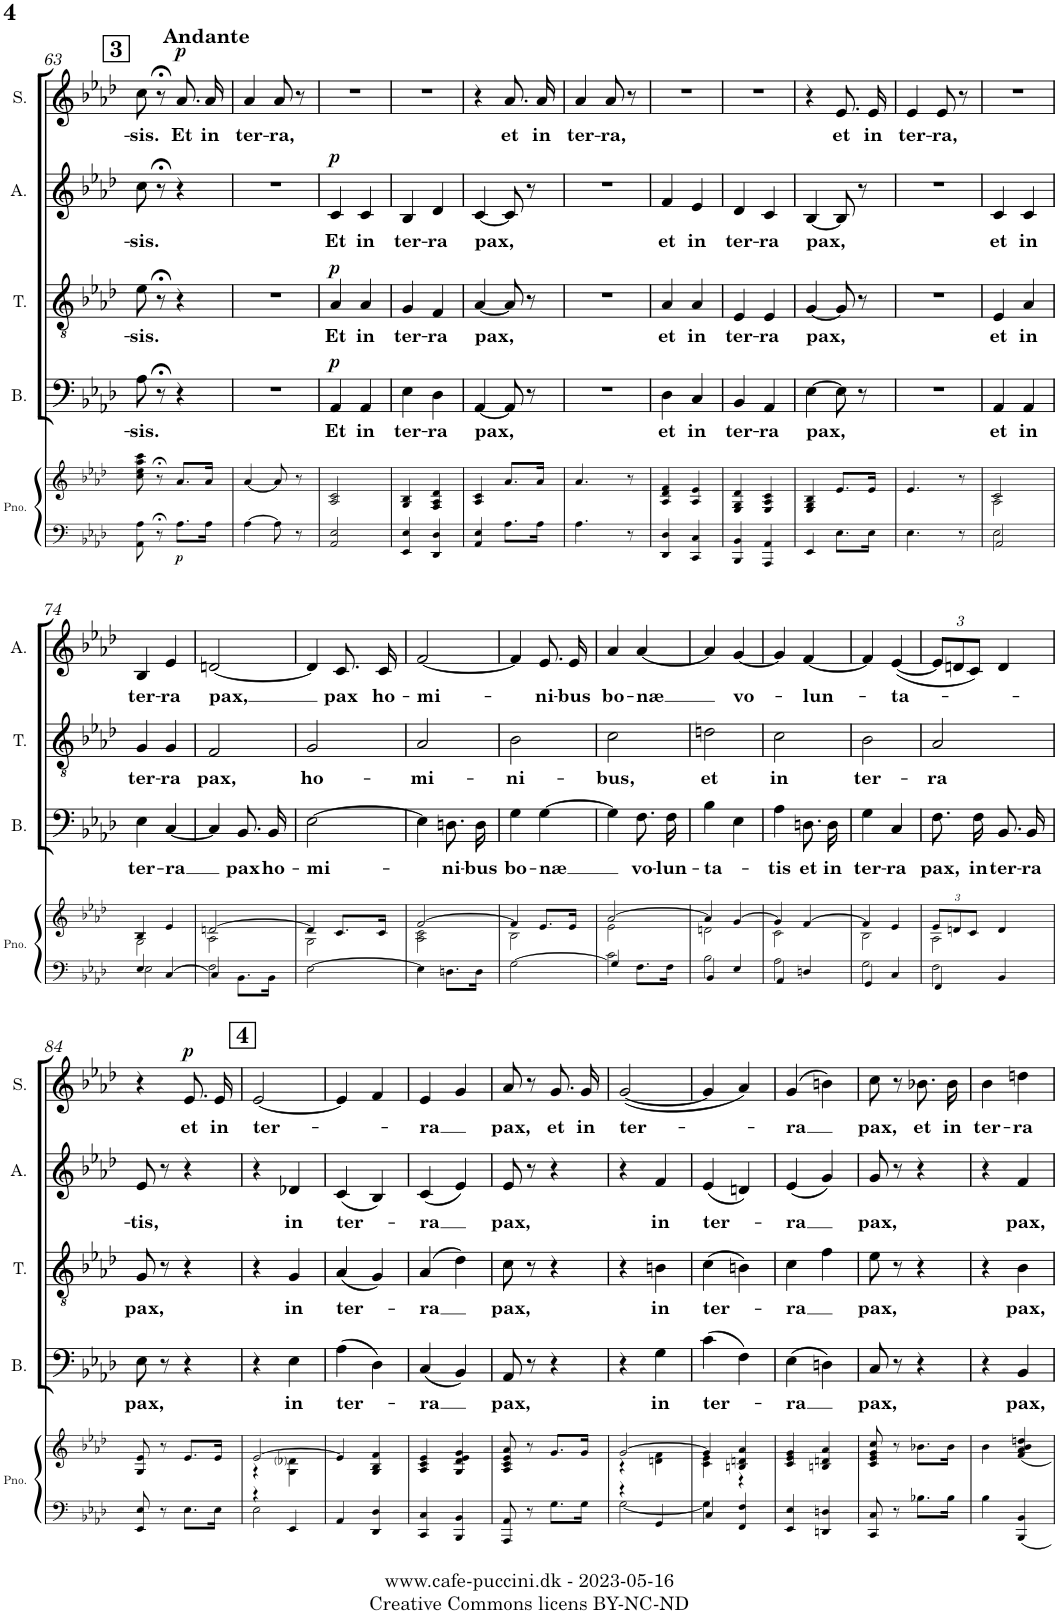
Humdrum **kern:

**kern	**kern	**dynam	**kern	**text	**dynam	**kern	**text	**dynam	**kern	**text	**dynam	**kern	**text	**dynam
*part5	*part5	*part5	*part4	*part4	*part4	*part3	*part3	*part3	*part2	*part2	*part2	*part1	*part1	*part1
*staff6	*staff5	*staff5/6	*staff4	*staff4	*staff4	*staff3	*staff3	*staff3	*staff2	*staff2	*staff2	*staff1	*staff1	*staff1
*I"Piano	*	*	*I"Bass	*	*	*I"Tenor	*	*	*I"Alto	*	*	*I"Soprano	*	*
*I'Pno.	*	*	*I'B.	*	*	*I'T.	*	*	*I'A.	*	*	*I'S.	*	*
!!LO:PB:g=z
*clefF4	*clefG2	*	*clefF4	*	*	*clefGv2	*	*	*clefG2	*	*	*clefG2	*	*
*k[b-e-a-d-]	*k[b-e-a-d-]	*	*k[b-e-a-d-]	*	*	*k[b-e-a-d-]	*	*	*k[b-e-a-d-]	*	*	*k[b-e-a-d-]	*	*
*M2/4	*M2/4	*	*M2/4	*	*	*M2/4	*	*	*M2/4	*	*	*M2/4	*	*
=63	=63	=63	=63	=63	=63	=63	=63	=63	=63	=63	=63	=63	=63	=63
!	!	!	!	!LO:LY:b	!	!	!LO:LY:b	!	!	!LO:LY:b	!	!	!LO:LY:b	!
8AA-\ 8A-\	8cc\ 8ee-\ 8aa-\ 8ccc\	.	8A-\	-sis.	.	8e-\	-sis.	.	8cc\	-sis.	.	8cc\	-sis.	.
8r;<	8r;<	.	8r;<	.	.	8r;<	.	.	8r;<	.	.	8r;<	.	.
!	!	!LO:DY:b=2	!	!	!	!	!	!	!	!	!	!	!LO:LY:b	!LO:DY:a
8.A-\L	8.a-/L	p	4r	.	.	4r	.	.	4r	.	.	8.a-/L	Et	p
!	!	!	!	!	!	!	!	!	!	!	!	!	!LO:LY:b	!
16A-\Jk	16a-/Jk	.	.	.	.	.	.	.	.	.	.	16a-/Jk	in	.
=64	=64	=64	=64	=64	=64	=64	=64	=64	=64	=64	=64	=64	=64	=64
!	!	!	!	!	!	!	!	!	!	!	!	!	!LO:LY:b	!
[4A-\	[4a-/	.	2r	.	.	2r	.	.	2r	.	.	4a-/	ter-	.
!	!	!	!	!	!	!	!	!	!	!	!	!	!LO:LY:b	!
8A-\]	8a-/]	.	.	.	.	.	.	.	.	.	.	8a-/	-ra,	.
8r	8r	.	.	.	.	.	.	.	.	.	.	8r	.	.
=65	=65	=65	=65	=65	=65	=65	=65	=65	=65	=65	=65	=65	=65	=65
!	!	!	!	!LO:LY:b	!LO:DY:a	!	!LO:LY:b	!LO:DY:a	!	!LO:LY:b	!LO:DY:a	!	!	!
2AA-/ 2E-/	2A-/ 2c/	.	4AA-/	Et	p	4A-/	Et	p	4c/	Et	p	2r	.	.
!	!	!	!	!LO:LY:b	!	!	!LO:LY:b	!	!	!LO:LY:b	!	!	!	!
.	.	.	4AA-/	in	.	4A-/	in	.	4c/	in	.	.	.	.
=66	=66	=66	=66	=66	=66	=66	=66	=66	=66	=66	=66	=66	=66	=66
!	!	!	!	!LO:LY:b	!	!	!LO:LY:b	!	!	!LO:LY:b	!	!	!	!
4EE-/ 4E-/	4G/ 4B-/	.	4E-\	ter-	.	4G/	ter-	.	4B-/	ter-	.	2r	.	.
!	!	!	!	!LO:LY:b	!	!	!LO:LY:b	!	!	!LO:LY:b	!	!	!	!
4DD-/ 4D-/	4F/ 4A-/ 4d-/	.	4D-\	-ra	.	4F/	-ra	.	4d-/	-ra	.	.	.	.
=67	=67	=67	=67	=67	=67	=67	=67	=67	=67	=67	=67	=67	=67	=67
!	!	!	!	!LO:LY:b	!	!	!LO:LY:b	!	!	!LO:LY:b	!	!	!	!
4AA-/ 4E-/	4A-/ 4c/	.	[4AA-/	pax,	.	[4A-/	pax,	.	[4c/	pax,	.	4r	.	.
!	!	!	!	!	!	!	!	!	!	!	!	!	!LO:LY:b	!
8.A-\L	8.a-/L	.	8AA-/]	.	.	8A-/]	.	.	8c/]	.	.	8.a-/L	et	.
.	.	.	8r	.	.	8r	.	.	8r	.	.	.	.	.
!	!	!	!	!	!	!	!	!	!	!	!	!	!LO:LY:b	!
16A-\Jk	16a-/Jk	.	.	.	.	.	.	.	.	.	.	16a-/Jk	in	.
=68	=68	=68	=68	=68	=68	=68	=68	=68	=68	=68	=68	=68	=68	=68
!	!	!	!	!	!	!	!	!	!	!	!	!	!LO:LY:b	!
4.A-\	4.a-/	.	2r	.	.	2r	.	.	2r	.	.	4a-/	ter-	.
!	!	!	!	!	!	!	!	!	!	!	!	!	!LO:LY:b	!
.	.	.	.	.	.	.	.	.	.	.	.	8a-/	-ra,	.
8r	8r	.	.	.	.	.	.	.	.	.	.	8r	.	.
=69	=69	=69	=69	=69	=69	=69	=69	=69	=69	=69	=69	=69	=69	=69
!	!	!	!	!LO:LY:b	!	!	!LO:LY:b	!	!	!LO:LY:b	!	!	!	!
4DD-/ 4D-/	4A-/ 4d-/ 4f/	.	4D-\	et	.	4A-/	et	.	4f/	et	.	2r	.	.
!	!	!	!	!LO:LY:b	!	!	!LO:LY:b	!	!	!LO:LY:b	!	!	!	!
4CC/ 4C/	4A-/ 4e-/	.	4C/	in	.	4A-/	in	.	4e-/	in	.	.	.	.
=70	=70	=70	=70	=70	=70	=70	=70	=70	=70	=70	=70	=70	=70	=70
!	!	!	!	!LO:LY:b	!	!	!LO:LY:b	!	!	!LO:LY:b	!	!	!	!
4BBB-/ 4BB-/	4E-/ 4G/ 4d-/	.	4BB-/	ter-	.	4E-/	ter-	.	4d-/	ter-	.	2r	.	.
!	!	!	!	!LO:LY:b	!	!	!LO:LY:b	!	!	!LO:LY:b	!	!	!	!
4AAA-/ 4AA-/	4E-/ 4A-/ 4c/	.	4AA-/	-ra	.	4E-/	-ra	.	4c/	-ra	.	.	.	.
=71	=71	=71	=71	=71	=71	=71	=71	=71	=71	=71	=71	=71	=71	=71
!	!	!	!	!LO:LY:b	!	!	!LO:LY:b	!	!	!LO:LY:b	!	!	!	!
4EE-/	4E-/ 4G/ 4B-/	.	[4E-\	pax,	.	[4G/	pax,	.	[4B-/	pax,	.	4r	.	.
!	!	!	!	!	!	!	!	!	!	!	!	!	!LO:LY:b	!
8.E-\L	8.e-/L	.	8E-\]	.	.	8G/]	.	.	8B-/]	.	.	8.e-/L	et	.
.	.	.	8r	.	.	8r	.	.	8r	.	.	.	.	.
!	!	!	!	!	!	!	!	!	!	!	!	!	!LO:LY:b	!
16E-\Jk	16e-/Jk	.	.	.	.	.	.	.	.	.	.	16e-/Jk	in	.
=72	=72	=72	=72	=72	=72	=72	=72	=72	=72	=72	=72	=72	=72	=72
!	!	!	!	!	!	!	!	!	!	!	!	!	!LO:LY:b	!
4.E-\	4.e-/	.	2r	.	.	2r	.	.	2r	.	.	4e-/	ter-	.
!	!	!	!	!	!	!	!	!	!	!	!	!	!LO:LY:b	!
.	.	.	.	.	.	.	.	.	.	.	.	8e-/	-ra,	.
8r	8r	.	.	.	.	.	.	.	.	.	.	8r	.	.
=73	=73	=73	=73	=73	=73	=73	=73	=73	=73	=73	=73	=73	=73	=73
*^	*^	*	*	*	*	*	*	*	*	*	*	*	*	*
!	!	!	!	!	!	!LO:LY:b	!	!	!LO:LY:b	!	!	!LO:LY:b	!	!	!	!
2AA-/	2E-\	2c/	2A-\	.	4AA-/	et	.	4E-/	et	.	4c/	et	.	2r	.	.
!	!	!	!	!	!	!LO:LY:b	!	!	!LO:LY:b	!	!	!LO:LY:b	!	!	!	!
.	.	.	.	.	4AA-/	in	.	4A-/	in	.	4c/	in	.	.	.	.
!!LO:LB:g=z
=74	=74	=74	=74	=74	=74	=74	=74	=74	=74	=74	=74	=74	=74	=74	=74	=74
!	!	!	!	!	!	!LO:LY:b	!	!	!LO:LY:b	!	!	!LO:LY:b	!	!	!	!
4E-/	2E-\	4B-/	2G\	.	4E-\	ter-	.	4G/	ter-	.	4B-/	ter-	.	2r	.	.
!	!	!	!	!	!	!LO:LY:b	!	!	!LO:LY:b	!	!	!LO:LY:b	!	!	!	!
[4C/	.	4e-/	.	.	[4C/	-ra	.	4G/	-ra	.	4e-/	-ra	.	.	.	.
=75	=75	=75	=75	=75	=75	=75	=75	=75	=75	=75	=75	=75	=75	=75	=75	=75
!	!	!	!	!	!	!	!	!	!LO:LY:b	!	!	!LO:LY:b	!	!	!	!
4C/]	2F\	[2dn/	2A-\	.	4C/]	.	.	2F/	pax,	.	[2dn/	pax,	.	2r	.	.
!	!	!	!	!	!	!LO:LY:b	!	!	!	!	!	!	!	!	!	!
8.BB-\L	.	.	.	.	8.BB-/L	pax	.	.	.	.	.	.	.	.	.	.
!	!	!	!	!	!	!LO:LY:b	!	!	!	!	!	!	!	!	!	!
16BB-\Jk	.	.	.	.	16BB-/Jk	ho-	.	.	.	.	.	.	.	.	.	.
*v	*v	*	*	*	*	*	*	*	*	*	*	*	*	*	*	*
=76	=76	=76	=76	=76	=76	=76	=76	=76	=76	=76	=76	=76	=76	=76	=76
!	!	!	!	!	!LO:LY:b	!	!	!LO:LY:b	!	!	!	!	!	!	!
[2E-\	4d/]	2G\	.	[2E-\	-mi-	.	2G/	ho-	.	4d/]	.	.	2r	.	.
!	!	!	!	!	!	!	!	!	!	!	!LO:LY:b	!	!	!	!
.	8.c/L	.	.	.	.	.	.	.	.	8.c/	pax	.	.	.	.
!	!	!	!	!	!	!	!	!	!	!	!LO:LY:b	!	!	!	!
.	16c/Jk	.	.	.	.	.	.	.	.	16c/	ho-	.	.	.	.
=77	=77	=77	=77	=77	=77	=77	=77	=77	=77	=77	=77	=77	=77	=77	=77
!	!	!	!	!	!	!	!	!LO:LY:b	!	!	!LO:LY:b	!	!	!	!
4E-\]	[2f/	2A-\ 2c\	.	4E-\]	.	.	2A-/	-mi-	.	[2f/	-mi-	.	2r	.	.
!	!	!	!	!	!LO:LY:b	!	!	!	!	!	!	!	!	!	!
8.Dn\L	.	.	.	8.Dn\L	-ni-	.	.	.	.	.	.	.	.	.	.
!	!	!	!	!	!LO:LY:b	!	!	!	!	!	!	!	!	!	!
16D\Jk	.	.	.	16D\Jk	-bus	.	.	.	.	.	.	.	.	.	.
=78	=78	=78	=78	=78	=78	=78	=78	=78	=78	=78	=78	=78	=78	=78	=78
!	!	!	!	!	!LO:LY:b	!	!	!LO:LY:b	!	!	!	!	!	!	!
[2G\	4f/]	2B-\	.	4G\	bo-	.	2B-\	-ni-	.	4f/]	.	.	2r	.	.
!	!	!	!	!	!LO:LY:b	!	!	!	!	!	!LO:LY:b	!	!	!	!
.	8.e-/L	.	.	[4G\	-næ	.	.	.	.	8.e-/	-ni-	.	.	.	.
!	!	!	!	!	!	!	!	!	!	!	!LO:LY:b	!	!	!	!
.	16e-/Jk	.	.	.	.	.	.	.	.	16e-/	-bus	.	.	.	.
=79	=79	=79	=79	=79	=79	=79	=79	=79	=79	=79	=79	=79	=79	=79	=79
*^	*	*	*	*	*	*	*	*	*	*	*	*	*	*	*
!	!	!	!	!	!	!	!	!	!LO:LY:b	!	!	!LO:LY:b	!	!	!	!
4G/]	2c\	[2a-/	2e-\	.	4G\]	.	.	2c\	-bus,	.	4a-/	bo-	.	2r	.	.
!	!	!	!	!	!	!LO:LY:b	!	!	!	!	!	!LO:LY:b	!	!	!	!
8.F\L	.	.	.	.	8.F\L	vo-	.	.	.	.	[4a-/	-næ	.	.	.	.
!	!	!	!	!	!	!LO:LY:b	!	!	!	!	!	!	!	!	!	!
16F\Jk	.	.	.	.	16F\Jk	-lun-	.	.	.	.	.	.	.	.	.	.
=80	=80	=80	=80	=80	=80	=80	=80	=80	=80	=80	=80	=80	=80	=80	=80	=80
!	!	!	!	!	!	!LO:LY:b	!	!	!LO:LY:b	!	!	!	!	!	!	!
4BB-/	2B-\	4a-/]	2dn\	.	4B-\	-ta-	.	2dn\	et	.	4a-/]	.	.	2r	.	.
!	!	!	!	!	!	!	!	!	!	!	!	!LO:LY:b	!	!	!	!
4E-/	.	[4g/	.	.	4E-\	.	.	.	.	.	[4g/	vo-	.	.	.	.
=81	=81	=81	=81	=81	=81	=81	=81	=81	=81	=81	=81	=81	=81	=81	=81	=81
!	!	!	!	!	!	!LO:LY:b	!	!	!LO:LY:b	!	!	!	!	!	!	!
4AA-/	2A-\	4g/]	2c\	.	4A-\	-tis	.	2c\	in	.	4g/]	.	.	2r	.	.
!	!	!	!	!	!	!LO:LY:b	!	!	!	!	!	!LO:LY:b	!	!	!	!
4Dn/	.	[4f/	.	.	8.Dn\L	et	.	.	.	.	[4f/	-lun-	.	.	.	.
!	!	!	!	!	!	!LO:LY:b	!	!	!	!	!	!	!	!	!	!
.	.	.	.	.	16D\Jk	in	.	.	.	.	.	.	.	.	.	.
=82	=82	=82	=82	=82	=82	=82	=82	=82	=82	=82	=82	=82	=82	=82	=82	=82
!	!	!	!	!	!	!LO:LY:b	!	!	!LO:LY:b	!	!	!	!	!	!	!
4GG/	2G\	4f/]	2B-\	.	4G\	ter-	.	2B-\	ter-	.	4f/]	.	.	2r	.	.
!	!	!	!	!	!	!LO:LY:b	!	!	!	!	!	!LO:LY:b	!	!	!	!
4C/	.	4e-/	.	.	4C/	-ra	.	.	.	.	([4e-/	-ta-	.	.	.	.
=83	=83	=83	=83	=83	=83	=83	=83	=83	=83	=83	=83	=83	=83	=83	=83	=83
*	*	*Xbrackettup	*	*	*	*	*	*	*	*	*	*	*	*	*	*
!	!	!	!	!	!	!LO:LY:b	!	!	!LO:LY:b	!	!	!	!	!	!	!
*	*	*	*	*	*	*	*	*	*	*	*Xbrackettup	*	*	*	*	*
4FF/	2F\	12e-/L	2A-\	.	8.F\L	pax,	.	2A-/	-ra	.	12e-/L]	.	.	2r	.	.
.	.	12dn/	.	.	.	.	.	.	.	.	12dn/	.	.	.	.	.
.	.	12c/J	.	.	.	.	.	.	.	.	12c/J)	.	.	.	.	.
!	!	!	!	!	!	!LO:LY:b	!	!	!	!	!	!	!	!	!	!
.	.	.	.	.	16F\Jk	in	.	.	.	.	.	.	.	.	.	.
!	!	!	!	!	!	!LO:LY:b	!	!	!	!	!	!	!	!	!	!
4BB-/	.	4d/	.	.	8.BB-/L	ter-	.	.	.	.	4d/	.	.	.	.	.
!	!	!	!	!	!	!LO:LY:b	!	!	!	!	!	!	!	!	!	!
.	.	.	.	.	16BB-/Jk	-ra	.	.	.	.	.	.	.	.	.	.
*v	*v	*	*	*	*	*	*	*	*	*	*	*	*	*	*	*
*	*v	*v	*	*	*	*	*	*	*	*	*	*	*	*	*
!!LO:LB:g=z
=84	=84	=84	=84	=84	=84	=84	=84	=84	=84	=84	=84	=84	=84	=84
!	!	!	!	!LO:LY:b	!	!	!LO:LY:b	!	!	!LO:LY:b	!	!	!	!
8EE-/ 8E-/	8G/ 8e-/	.	8E-\	pax,	.	8G/	pax,	.	8e-/	-tis,	.	4r	.	.
8r	8r	.	8r	.	.	8r	.	.	8r	.	.	.	.	.
!	!	!	!	!	!	!	!	!	!	!	!	!	!LO:LY:b	!LO:DY:a
8.E-\L	8.e-/L	.	4r	.	.	4r	.	.	4r	.	.	8.e-/L	et	p
!	!	!	!	!	!	!	!	!	!	!	!	!	!LO:LY:b	!
16E-\Jk	16e-/Jk	.	.	.	.	.	.	.	.	.	.	16e-/Jk	in	.
=85	=85	=85	=85	=85	=85	=85	=85	=85	=85	=85	=85	=85	=85	=85
*^	*^	*	*	*	*	*	*	*	*	*	*	*	*	*
!	!	!	!	!	!	!	!	!	!	!	!	!	!	!	!LO:LY:b	!
4r	2E-\	[2e-/	4r	.	4r	.	.	4r	.	.	4r	.	.	[2e-/	ter-	.
!	!	!	!	!	!	!LO:LY:b	!	!	!LO:LY:b	!	!	!LO:LY:b	!	!	!	!
4EE-/	.	.	4G\ 4d-i\	.	4E-\	in	.	4G/	in	.	4d-X/	in	.	.	.	.
*v	*v	*	*	*	*	*	*	*	*	*	*	*	*	*	*	*
=86	=86	=86	=86	=86	=86	=86	=86	=86	=86	=86	=86	=86	=86	=86	=86
!	!	!	!	!	!LO:LY:b	!	!	!LO:LY:b	!	!	!LO:LY:b	!	!	!	!
*	*v	*v	*	*	*	*	*	*	*	*	*	*	*	*	*
4AA-/	4e-/]	.	(4A-\	ter-	.	(4A-/	ter-	.	(4c/	ter-	.	4e-/]	.	.
4DD-/ 4D-/	4G/ 4B-/ 4f/	.	4D-\)	.	.	4G/)	.	.	4B-/)	.	.	4f/	.	.
=87	=87	=87	=87	=87	=87	=87	=87	=87	=87	=87	=87	=87	=87	=87
!	!	!	!	!LO:LY:b	!	!	!LO:LY:b	!	!	!LO:LY:b	!	!	!LO:LY:b	!
4CC/ 4C/	4A-/ 4c/ 4e-/	.	(4C/	-ra	.	(4A-/	-ra	.	(4c/	-ra	.	4e-/	-ra	.
4BBB-/ 4BB-/	4G/ 4d-/ 4e-/ 4g/	.	4BB-/)	.	.	4d-\)	.	.	4e-/)	.	.	4g/	.	.
=88	=88	=88	=88	=88	=88	=88	=88	=88	=88	=88	=88	=88	=88	=88
!	!	!	!	!LO:LY:b	!	!	!LO:LY:b	!	!	!LO:LY:b	!	!	!LO:LY:b	!
8AAA-/ 8AA-/	8A-/ 8c/ 8e-/ 8a-/	.	8AA-/	pax,	.	8c\	pax,	.	8e-/	pax,	.	8a-/	pax,	.
8r	8r	.	8r	.	.	8r	.	.	8r	.	.	8r	.	.
!	!	!	!	!	!	!	!	!	!	!	!	!	!LO:LY:b	!
8.G\L	8.g/L	.	4r	.	.	4r	.	.	4r	.	.	8.g/L	et	.
!	!	!	!	!	!	!	!	!	!	!	!	!	!LO:LY:b	!
16G\Jk	16g/Jk	.	.	.	.	.	.	.	.	.	.	16g/Jk	in	.
=89	=89	=89	=89	=89	=89	=89	=89	=89	=89	=89	=89	=89	=89	=89
*^	*^	*	*	*	*	*	*	*	*	*	*	*	*	*
!	!	!	!	!	!	!	!	!	!	!	!	!	!	!	!LO:LY:b	!
4r	[2G\	[2g/	4r	.	4r	.	.	4r	.	.	4r	.	.	([2g/	ter-	.
!	!	!	!	!	!	!LO:LY:b	!	!	!LO:LY:b	!	!	!LO:LY:b	!	!	!	!
4GG/	.	.	4dn\ 4f\	.	4G\	in	.	4Bn\	in	.	4f/	in	.	.	.	.
=90	=90	=90	=90	=90	=90	=90	=90	=90	=90	=90	=90	=90	=90	=90	=90	=90
!	!	!	!	!	!	!LO:LY:b	!	!	!LO:LY:b	!	!	!LO:LY:b	!	!	!	!
4C/	4G\]	4g/]	4c\ 4e-\	.	(4c\	ter-	.	(4c\	ter-	.	(4e-/	ter-	.	4g/]	.	.
4FF/ 4F/	4ryy	4Bn/ 4dn/ 4a-/	4r	.	4F\)	.	.	4Bn\)	.	.	4dn/)	.	.	4a-/)	.	.
=91	=91	=91	=91	=91	=91	=91	=91	=91	=91	=91	=91	=91	=91	=91	=91	=91
!	!	!	!	!	!	!LO:LY:b	!	!	!LO:LY:b	!	!	!LO:LY:b	!	!	!LO:LY:b	!
*v	*v	*	*	*	*	*	*	*	*	*	*	*	*	*	*	*
*	*v	*v	*	*	*	*	*	*	*	*	*	*	*	*	*
4EE-/ 4E-/	4c/ 4e-/ 4g/	.	(4E-\	-ra	.	4c\	-ra	.	(4e-/	-ra	.	(4g/	-ra	.
4DDn/ 4Dn/	4Bn/ 4dn/ 4a-/	.	4Dn\)	.	.	4f\	.	.	4g/)	.	.	4bn\)	.	.
=92	=92	=92	=92	=92	=92	=92	=92	=92	=92	=92	=92	=92	=92	=92
!	!	!	!	!LO:LY:b	!	!	!LO:LY:b	!	!	!LO:LY:b	!	!	!LO:LY:b	!
8CC/ 8C/	8c/ 8e-/ 8g/ 8cc/	.	8C/	pax,	.	8e-\	pax,	.	8g/	pax,	.	8cc\	pax,	.
8r	8r	.	8r	.	.	8r	.	.	8r	.	.	8r	.	.
!	!	!	!	!	!	!	!	!	!	!	!	!	!LO:LY:b	!
8.B-X\L	8.b-X\L	.	4r	.	.	4r	.	.	4r	.	.	8.b-X\L	et	.
!	!	!	!	!	!	!	!	!	!	!	!	!	!LO:LY:b	!
16B-\Jk	16b-\Jk	.	.	.	.	.	.	.	.	.	.	16b-\Jk	in	.
=93	=93	=93	=93	=93	=93	=93	=93	=93	=93	=93	=93	=93	=93	=93
!	!	!	!	!	!	!	!	!	!	!	!	!	!LO:LY:b	!
4B-\	4b-\	.	4r	.	.	4r	.	.	4r	.	.	4b-\	ter-	.
!	!	!	!	!LO:LY:b	!	!	!LO:LY:b	!	!	!LO:LY:b	!	!	!LO:LY:b	!
4BBB-/ 4BB-/	4f/ 4a-/ 4b-/ 4ddn/	.	4BB-/	pax,	.	4B-\	pax,	.	4f/	pax,	.	4ddn\	-ra	.
=	=	=	=	=	=	=	=	=	=	=	=	=	=	=
*-	*-	*-	*-	*-	*-	*-	*-	*-	*-	*-	*-	*-	*-	*-
